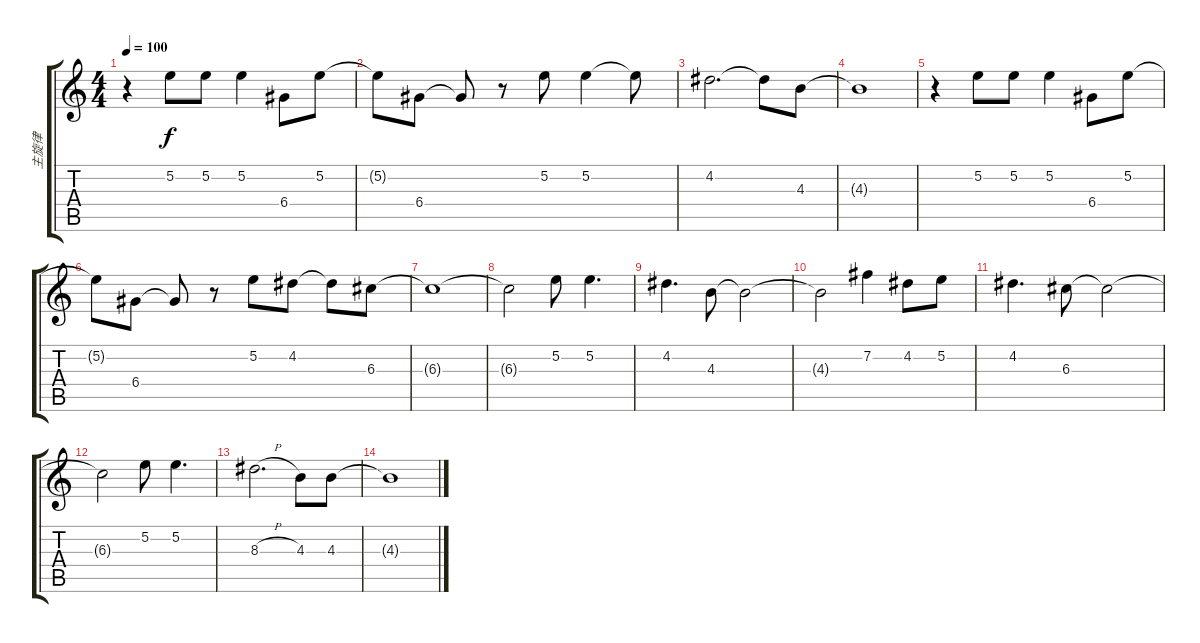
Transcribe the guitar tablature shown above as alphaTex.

\track ("主旋律" "主旋律") {instrument guitarharmonics}
\staff {score tabs}
\tuning (E4 B3 G3 D3 A2 E2) {hide}
\ts (4 4)
\tempo 100
\clef g2
\ks c
r.4{dy f} 5.2.8 5.2.8 5.2.4 6.4.8 5.2.8 |
5.2{t}.8 6.4.8 6.4{t}.8 r.8 5.2.8 5.2.4 5.2{t}.8 |
4.2.2{d} 4.2{t}.8 4.3.8 |
4.3{t}.1 |
r.4 5.2.8 5.2.8 5.2.4 6.4.8 5.2.8 |
5.2{t}.8 6.4.8 6.4{t}.8 r.8 5.2.8 4.2.8 4.2{t}.8 6.3.8 |
6.3{t}.1 |
6.3{t}.2 5.2.8 5.2.4{d} |
4.2.4{d} 4.3.8 4.3{t}.2 |
4.3{t}.2 7.2.4 4.2.8 5.2.8 |
4.2.4{d} 6.3.8 6.3{t}.2 |
6.3{t}.2 5.2.8 5.2.4{d} |
8.3{h}.2{d} 4.3.8 4.3.8 |
4.3{t}.1
